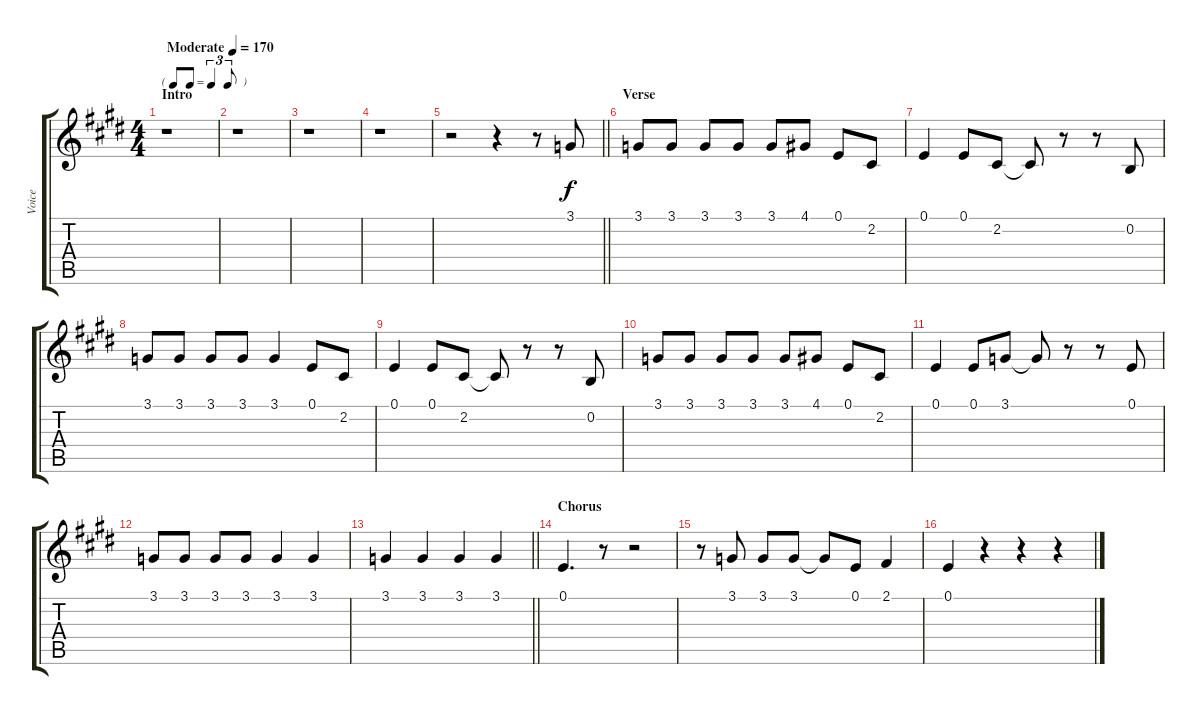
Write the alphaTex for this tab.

\track ("Voice" "Voice") {solo instrument bassoon}
\staff {score tabs}
\tuning (E4 B3 G3 D3 A2 E2) {hide}
\ts (4 4)
\tf triplet8th
\section ("" "Intro")
\tempo (170 "Moderate")
\clef g2
\ks e
r.1{dy f instrument bassoon} |
r.1 |
r.1 |
r.1 |
\barLineRight lightlight
r.2 r.4 r.8 3.1.8 |
\section ("" "Verse")
3.1.8 3.1.8 3.1.8 3.1.8 3.1.8 4.1.8 0.1.8 2.2.8 |
0.1.4 0.1.8 2.2.8 2.2{t}.8 r.8 r.8 0.2.8 |
3.1.8 3.1.8 3.1.8 3.1.8 3.1.4 0.1.8 2.2.8 |
0.1.4 0.1.8 2.2.8 2.2{t}.8 r.8 r.8 0.2.8 |
3.1.8 3.1.8 3.1.8 3.1.8 3.1.8 4.1.8 0.1.8 2.2.8 |
0.1.4 0.1.8 3.1.8 3.1{t}.8 r.8 r.8 0.1.8 |
3.1.8 3.1.8 3.1.8 3.1.8 3.1.4 3.1.4 |
\barLineRight lightlight
3.1.4 3.1.4 3.1.4 3.1.4 |
\section ("" "Chorus")
0.1.4{d} r.8 r.2 |
r.8 3.1.8 3.1.8 3.1.8 3.1{t}.8 0.1.8 2.1.4 |
0.1.4 r.4 r.4 r.4
